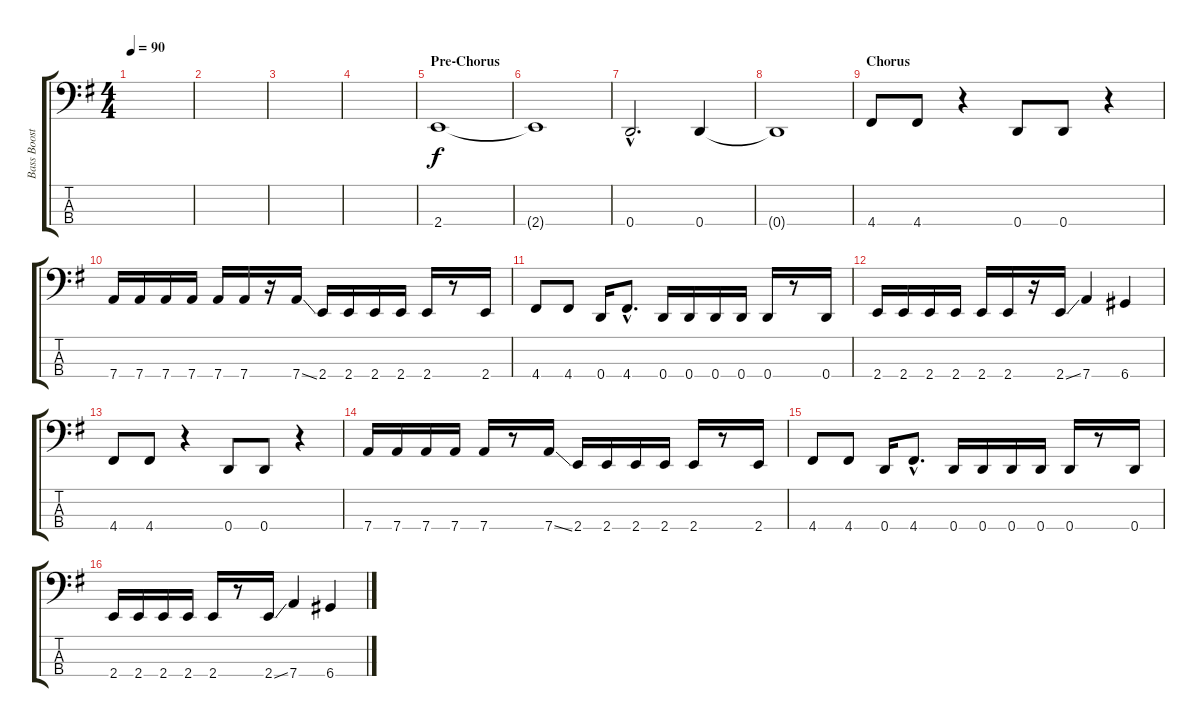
\track ("Bass Boost" "Bass Boost") {instrument fretlessbass}
\staff {score tabs}
\tuning (G2 D2 A1 D1) {hide}
\ts (4 4)
\tempo 90
\clef f4
\ks g
|
|
|
|
\section ("" "Pre-Chorus")
2.4.1{volume 16} |
2.4{t}.1 |
0.4{hac}.2{d} 0.4.4 |
0.4{t}.1 |
\section ("" "Chorus")
4.4.8{volume 10} 4.4.8 r.4 0.4.8 0.4.8 r.4 |
7.4.16 7.4.16 7.4.16 7.4.16 7.4.16 7.4.16 r.16 7.4{ss}.16 2.4.16 2.4.16 2.4.16 2.4.16 2.4.16 r.8 2.4.16 |
4.4.8 4.4.8 0.4.16 4.4{hac}.8{d} 0.4.16 0.4.16 0.4.16 0.4.16 0.4.16 r.8 0.4.16 |
2.4.16 2.4.16 2.4.16 2.4.16 2.4.16 2.4.16 r.16 2.4{ss}.16 7.4.4 6.4.4 |
4.4.8 4.4.8 r.4 0.4.8 0.4.8 r.4 |
7.4.16 7.4.16 7.4.16 7.4.16 7.4.16 r.8 7.4{ss}.16 2.4.16 2.4.16 2.4.16 2.4.16 2.4.16 r.8 2.4.16 |
4.4.8 4.4.8 0.4.16 4.4{hac}.8{d} 0.4.16 0.4.16 0.4.16 0.4.16 0.4.16 r.8 0.4.16 |
2.4.16 2.4.16 2.4.16 2.4.16 2.4.16 r.8 2.4{ss}.16 7.4.4 6.4.4
